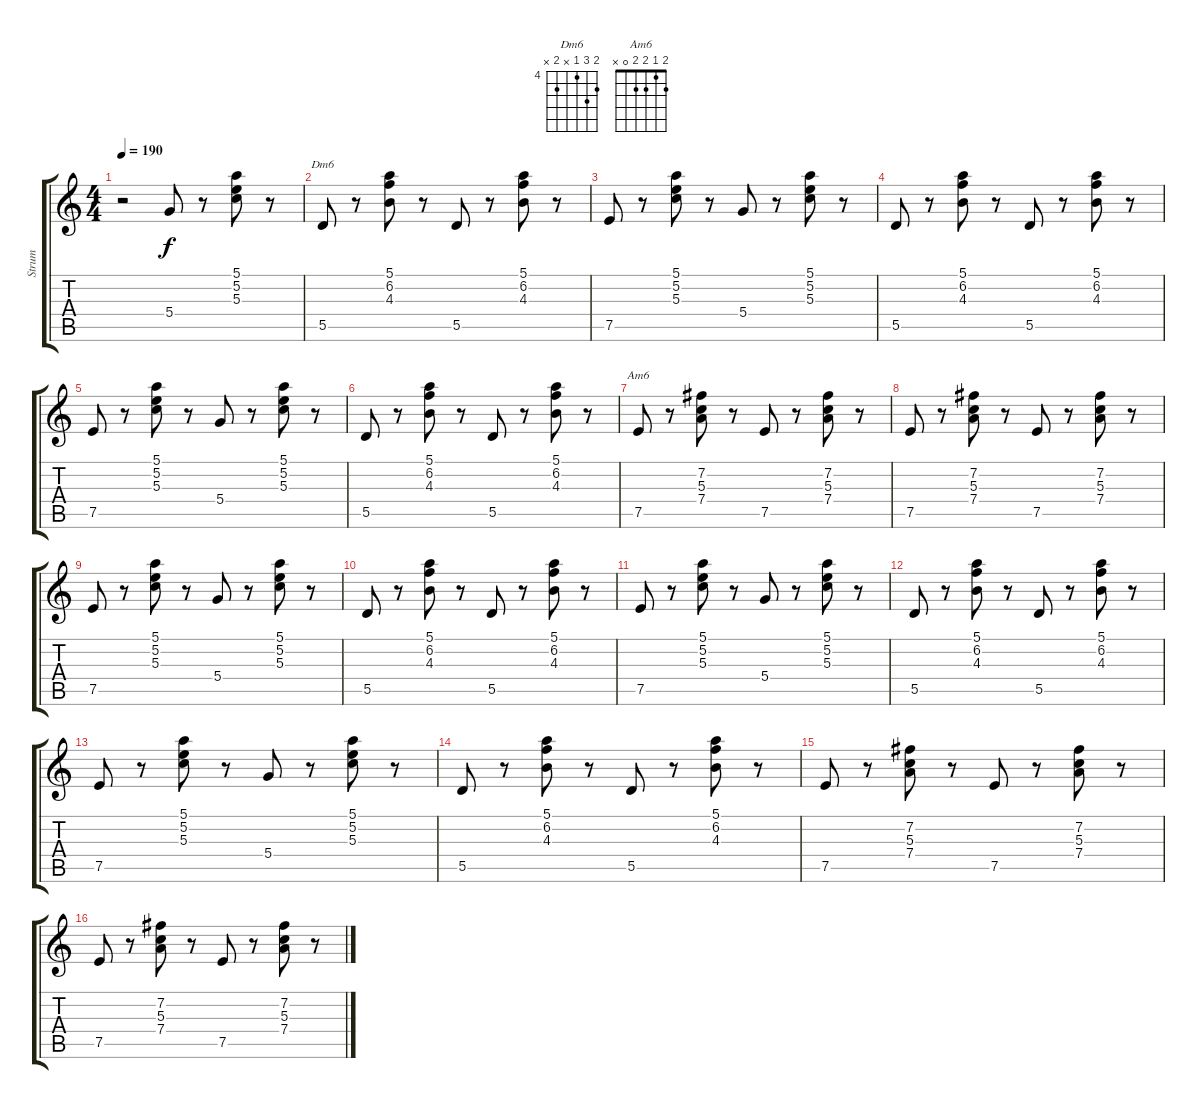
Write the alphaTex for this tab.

\track ("Strum" "Strum") {instrument acousticguitarnylon}
\staff {score tabs}
\tuning (E4 B3 G3 D3 A2 E2) {hide}
\chord ("Dm6" 5 6 4 x 5 x) {firstfret 4}
\chord ("Am6" 2 1 2 2 0 x)
\ts (4 4)
\tempo 190
\clef g2
\ks c
r.2{dy f instrument acousticguitarnylon} 5.4.8 r.8 (5.1 5.2 5.3).8 r.8 |
5.5.8{ch "Dm6"} r.8 (5.1 6.2 4.3).8 r.8 5.5.8 r.8 (5.1 6.2 4.3).8 r.8 |
7.5.8 r.8 (5.1 5.2 5.3).8 r.8 5.4.8 r.8 (5.1 5.2 5.3).8 r.8 |
5.5.8 r.8 (5.1 6.2 4.3).8 r.8 5.5.8 r.8 (5.1 6.2 4.3).8 r.8 |
7.5.8 r.8 (5.1 5.2 5.3).8 r.8 5.4.8 r.8 (5.1 5.2 5.3).8 r.8 |
5.5.8 r.8 (5.1 6.2 4.3).8 r.8 5.5.8 r.8 (5.1 6.2 4.3).8 r.8 |
7.5.8{ch "Am6"} r.8 (7.2 5.3 7.4).8 r.8 7.5.8 r.8 (7.2 5.3 7.4).8 r.8 |
7.5.8 r.8 (7.2 5.3 7.4).8 r.8 7.5.8 r.8 (7.2 5.3 7.4).8 r.8 |
7.5.8 r.8 (5.1 5.2 5.3).8 r.8 5.4.8 r.8 (5.1 5.2 5.3).8 r.8 |
5.5.8 r.8 (5.1 6.2 4.3).8 r.8 5.5.8 r.8 (5.1 6.2 4.3).8 r.8 |
7.5.8 r.8 (5.1 5.2 5.3).8 r.8 5.4.8 r.8 (5.1 5.2 5.3).8 r.8 |
5.5.8 r.8 (5.1 6.2 4.3).8 r.8 5.5.8 r.8 (5.1 6.2 4.3).8 r.8 |
7.5.8 r.8 (5.1 5.2 5.3).8 r.8 5.4.8 r.8 (5.1 5.2 5.3).8 r.8 |
5.5.8 r.8 (5.1 6.2 4.3).8 r.8 5.5.8 r.8 (5.1 6.2 4.3).8 r.8 |
7.5.8 r.8 (7.2 5.3 7.4).8 r.8 7.5.8 r.8 (7.2 5.3 7.4).8 r.8 |
7.5.8 r.8 (7.2 5.3 7.4).8 r.8 7.5.8 r.8 (7.2 5.3 7.4).8 r.8
